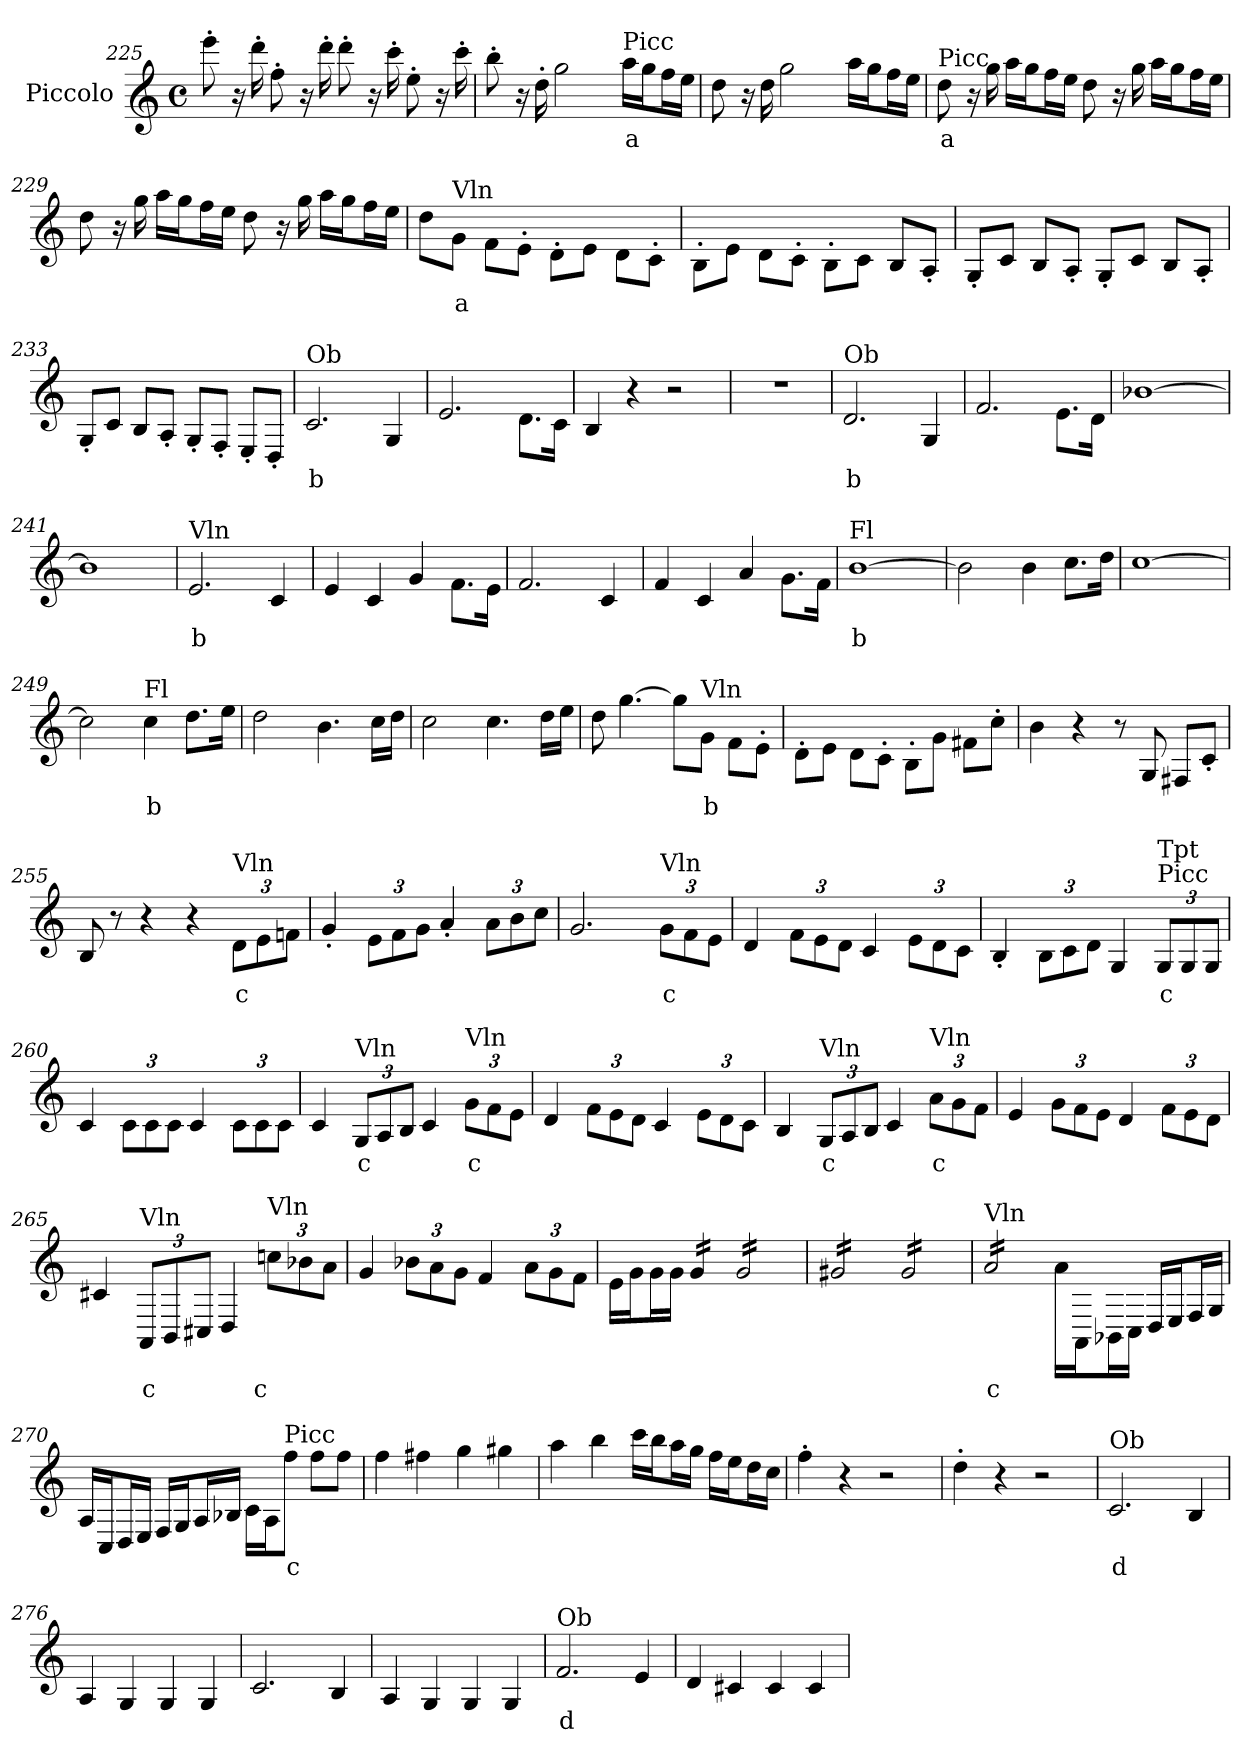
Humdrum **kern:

**kern	**text
*part1	*part1
*staff1	*staff1
*I"Piccolo	*
*I'Picc.	*
*clefG2	*
*ITrd-7c-12	*
*k[]	*
*M4/4	*
*met(c)	*
=225	=225
8eeee'	.
16r	.
16dddd'	.
8fff'	.
16r	.
16dddd'	.
8dddd'	.
16r	.
16cccc'	.
8eee'	.
16r	.
16cccc'	.
=226	=226
8bbb'	.
16r	.
16ddd'	.
2ggg	.
!LO:TX:a:t=Picc	!
!	!LO:LY:color=#FF0000
16aaa\LL	a
16ggg\J	.
16fff\L	.
16eee\JJ	.
=227	=227
8ddd	.
16r	.
16ddd	.
2ggg	.
16aaa\LL	.
16ggg\J	.
16fff\L	.
16eee\JJ	.
=228	=228
!LO:TX:a:t=Picc	!
!	!LO:LY:color=#FF0000
8ddd	a
16r	.
16ggg	.
16aaa\LL	.
16ggg\J	.
16fff\L	.
16eee\JJ	.
8ddd	.
16r	.
16ggg	.
16aaa\LL	.
16ggg\J	.
16fff\L	.
16eee\JJ	.
=229	=229
8ddd	.
16r	.
16ggg	.
16aaa\LL	.
16ggg\J	.
16fff\L	.
16eee\JJ	.
8ddd	.
16r	.
16ggg	.
16aaa\LL	.
16ggg\J	.
16fff\L	.
16eee\JJ	.
=230	=230
8ddd\L	.
!LO:TX:a:t=Vln	!
!	!LO:LY:color=#FF0000
8gg\J	a
8ff\L	.
8ee'\J	.
8dd'\L	.
8ee\J	.
8dd\L	.
8cc'\J	.
=231	=231
8b'\L	.
8ee\J	.
8dd\L	.
8cc'\J	.
8b'\L	.
8cc\J	.
8b/L	.
8a'/J	.
=232	=232
8g'/L	.
8cc/J	.
8b/L	.
8a'/J	.
8g'/L	.
8cc/J	.
8b/L	.
8a'/J	.
=233	=233
8g'/L	.
8cc/J	.
8b/L	.
8a'/J	.
8g'/L	.
8f'/J	.
8e'/L	.
8d'/J	.
=234	=234
!LO:TX:a:t=Ob	!
!	!LO:LY:color=#FF0000
2.cc	b
4g	.
=235	=235
2.ee	.
8.dd\L	.
16cc\Jk	.
=236	=236
4b	.
4r	.
2r	.
=237	=237
1r	.
=238	=238
!LO:TX:a:t=Ob	!
!	!LO:LY:color=#FF0000
2.dd	b
4g	.
=239	=239
2.ff	.
8.ee\L	.
16dd\Jk	.
=240	=240
[1bb-X	.
=241	=241
1bb-]	.
=242	=242
!LO:TX:a:t=Vln	!
!	!LO:LY:color=#FF0000
2.ee	b
4cc	.
=243	=243
4ee	.
4cc	.
4gg	.
8.ff\L	.
16ee\Jk	.
=244	=244
2.ff	.
4cc	.
=245	=245
4ff	.
4cc	.
4aa	.
8.gg\L	.
16ff\Jk	.
=246	=246
!LO:TX:a:t=Fl	!
!	!LO:LY:color=#FF0000
[1bb	b
=247	=247
2bb]	.
4bb	.
8.ccc\L	.
16ddd\Jk	.
=248	=248
[1ccc	.
=249	=249
2ccc]	.
!LO:TX:a:t=Fl	!
!	!LO:LY:color=#FF0000
4ccc	b
8.ddd\L	.
16eee\Jk	.
=250	=250
2ddd	.
4.bb	.
16ccc\LL	.
16ddd\JJ	.
=251	=251
2ccc	.
4.ccc	.
16ddd\LL	.
16eee\JJ	.
=252	=252
8ddd	.
[4.ggg	.
8ggg\L]	.
!LO:TX:a:t=Vln	!
!	!LO:LY:color=#FF0000
8gg\J	b
8ff\L	.
8ee'\J	.
=253	=253
8dd'\L	.
8ee\J	.
8dd\L	.
8cc'\J	.
8b'\L	.
8gg\J	.
8ff#X\L	.
8ccc'\J	.
=254	=254
4bb	.
4r	.
8r	.
8g	.
8f#X/L	.
8cc'/J	.
=255	=255
8b	.
8r	.
4r	.
4r	.
*Xbrackettup	*
!LO:TX:a:t=Vln	!
!	!LO:LY:color=#FF0000
12dd\L	c
12ee\	.
12ffn\J	.
=256	=256
4gg'	.
12ee\L	.
12ff\	.
12gg\J	.
4aa'	.
12aa\L	.
12bb\	.
12ccc\J	.
=257	=257
2.gg	.
!LO:TX:a:t=Vln	!
!	!LO:LY:color=#FF0000
12gg\L	c
12ff\	.
12ee\J	.
=258	=258
4dd	.
12ff\L	.
12ee\	.
12dd\J	.
4cc	.
12ee\L	.
12dd\	.
12cc\J	.
=259	=259
4b'	.
12b\L	.
12cc\	.
12dd\J	.
4g	.
!LO:TX:a:t=Picc	!
!LO:TX:a:t=Tpt	!
!	!LO:LY:color=#FF0000
12g/L	c
12g/	.
12g/J	.
=260	=260
4cc	.
12cc\L	.
12cc\	.
12cc\J	.
4cc	.
12cc\L	.
12cc\	.
12cc\J	.
=261	=261
4cc	.
!LO:TX:a:t=Vln	!
!	!LO:LY:color=#FF0000
12g/L	c
12a/	.
12b/J	.
4cc	.
!LO:TX:a:t=Vln	!
!	!LO:LY:color=#FF0000
12gg\L	c
12ff\	.
12ee\J	.
=262	=262
4dd	.
12ff\L	.
12ee\	.
12dd\J	.
4cc	.
12ee\L	.
12dd\	.
12cc\J	.
=263	=263
4b	.
!LO:TX:a:t=Vln	!
!	!LO:LY:color=#FF0000
12g/L	c
12a/	.
12b/J	.
4cc	.
!LO:TX:a:t=Vln	!
!	!LO:LY:color=#FF0000
12aa\L	c
12gg\	.
12ff\J	.
=264	=264
4ee	.
12gg\L	.
12ff\	.
12ee\J	.
4dd	.
12ff\L	.
12ee\	.
12dd\J	.
=265	=265
4cc#X	.
!LO:TX:a:t=Vln	!
!	!LO:LY:color=#FF0000
12A/L	c
12B/	.
12c#X/J	.
4d	.
!LO:TX:a:t=Vln	!
!	!LO:LY:color=#FF0000
12cccn\L	c
12bb-X\	.
12aa\J	.
=266	=266
4gg	.
12bb-X\L	.
12aa\	.
12gg\J	.
4ff	.
12aa\L	.
12gg\	.
12ff\J	.
=267	=267
16ee\LL	.
16gg\J	.
16gg\L	.
16gg\JJ	.
*tremolo	*
16ggLL	.
16gg	.
16gg	.
16ggJJ	.
16ggLL	.
16gg	.
16gg	.
16gg	.
16gg	.
16gg	.
16gg	.
16ggJJ	.
=268	=268
16gg#XLL	.
16gg#X	.
16gg#X	.
16gg#X	.
16gg#X	.
16gg#X	.
16gg#X	.
16gg#XJJ	.
16gg#LL	.
16gg#	.
16gg#	.
16gg#	.
16gg#	.
16gg#	.
16gg#	.
16gg#JJ	.
=269	=269
!LO:TX:a:t=Vln	!
!	!LO:LY:color=#FF0000
16aaLL	c
16aa	.
16aa	.
16aa	.
16aa	.
16aa	.
16aa	.
16aaJJ	.
*Xtremolo	*
16aa\LL	.
16A\J	.
16B-X\L	.
16c\JJ	.
16d/LL	.
16e/J	.
16f/L	.
16g/JJ	.
=270	=270
16a/LL	.
16c/J	.
16d/L	.
16e/JJ	.
16f/LL	.
16g/J	.
16a/L	.
16b-X/JJ	.
16cc\LL	.
16a\J	.
!LO:TX:a:t=Picc	!
!	!LO:LY:color=#FF0000
8fff\J	c
8fff\L	.
8fff\J	.
=271	=271
4fff	.
4fff#X	.
4ggg	.
4ggg#X	.
=272	=272
4aaa	.
4bbb	.
16cccc\LL	.
16bbb\J	.
16aaa\L	.
16ggg\JJ	.
16fff\LL	.
16eee\J	.
16ddd\L	.
16ccc\JJ	.
=273	=273
4fff'	.
4r	.
2r	.
=274	=274
4ddd'	.
4r	.
2r	.
=275	=275
!LO:TX:a:t=Ob	!
!	!LO:LY:color=#FF0000
2.cc	d
4b	.
=276	=276
4a	.
4g	.
4g	.
4g	.
=277	=277
2.cc	.
4b	.
=278	=278
4a	.
4g	.
4g	.
4g	.
=279	=279
!LO:TX:a:t=Ob	!
!	!LO:LY:color=#FF0000
2.ff	d
4ee	.
=280	=280
4dd	.
4cc#X	.
4cc#	.
4cc#	.
=	=
*-	*-
